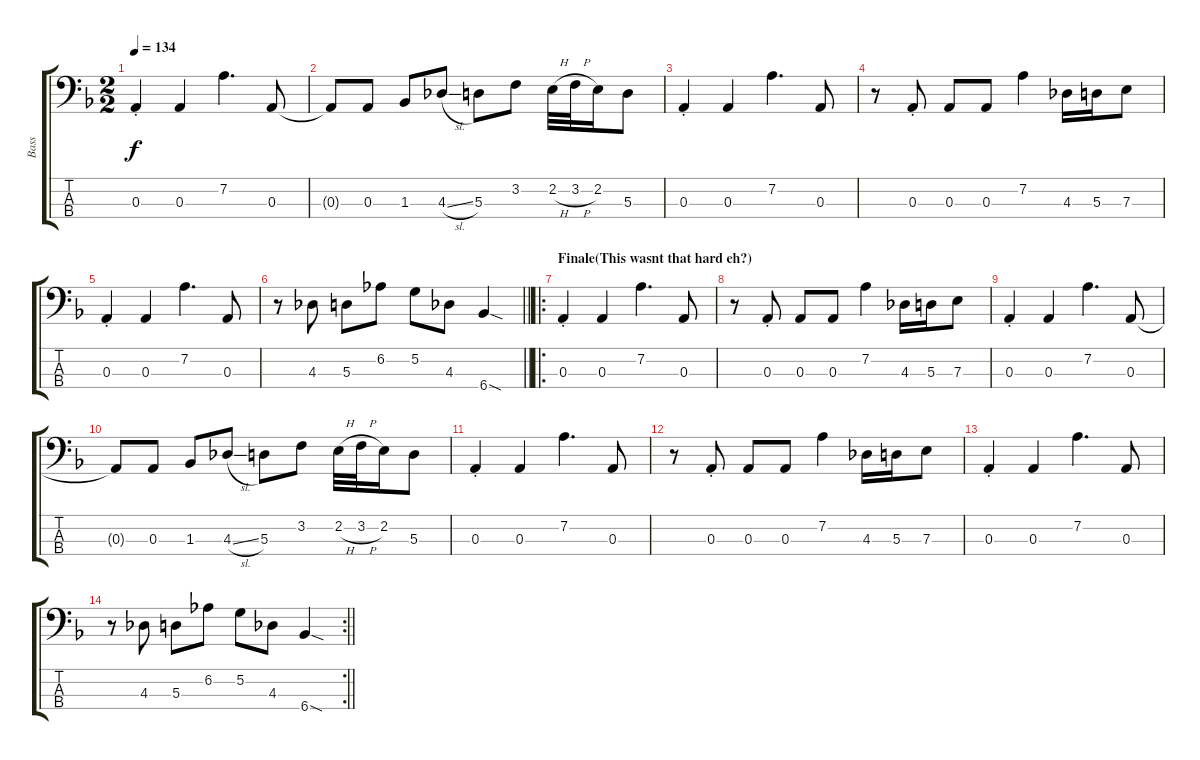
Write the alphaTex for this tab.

\track ("Bass" "Bass") {instrument electricbassfinger}
\staff {score tabs}
\tuning (G2 D2 A1 E1) {hide}
\ts (2 2)
\tempo 134
\clef f4
\ks f
0.3{st}.4{dy f} 0.3.4 7.2.4{d} 0.3.8 |
0.3{t}.8 0.3.8 1.3.8 4.3{sl}.8 5.3.8 3.2.8 2.2{h}.32 3.2{h}.32 2.2.16 5.3.8 |
0.3{st}.4 0.3.4 7.2.4{d} 0.3.8 |
r.8 0.3{st}.8 0.3.8 0.3.8 7.2.4 4.3.16 5.3.16 7.3.8 |
0.3{st}.4 0.3.4 7.2.4{d} 0.3.8 |
\barLineRight lightlight
r.8 4.3.8 5.3.8 6.2.8 5.2.8 4.3.8 6.4{sod}.4 |
\ro
\section ("" "Finale(This wasnt that hard eh?)")
0.3{st}.4 0.3.4 7.2.4{d} 0.3.8 |
r.8 0.3{st}.8 0.3.8 0.3.8 7.2.4 4.3.16 5.3.16 7.3.8 |
0.3{st}.4 0.3.4 7.2.4{d} 0.3.8 |
0.3{t}.8 0.3.8 1.3.8 4.3{sl}.8 5.3.8 3.2.8 2.2{h}.32 3.2{h}.32 2.2.16 5.3.8 |
0.3{st}.4 0.3.4 7.2.4{d} 0.3.8 |
r.8 0.3{st}.8 0.3.8 0.3.8 7.2.4 4.3.16 5.3.16 7.3.8 |
0.3{st}.4 0.3.4 7.2.4{d} 0.3.8 |
\rc 2
\barLineRight lightlight
r.8 4.3.8 5.3.8 6.2.8 5.2.8 4.3.8 6.4{sod}.4
